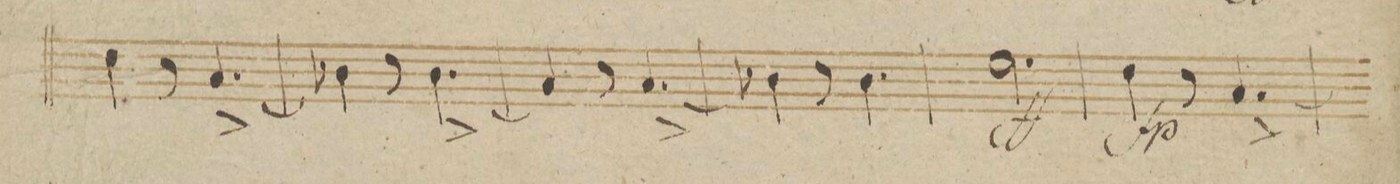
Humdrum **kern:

**kern	**dynam
*I"Clarinetto 2do in B.	*
*clefG2	*
*k[b-]	*
*M6/8	*
4cc\	.
8r	.
(<4.g^/	.
=42	=42
4a-X\)	.
8r	.
(<4.a-^<\	.
=43	=43
4g/)	.
8r	.
(<4.g^</	.
=44	=44
4a-X\)	.
8r	.
4.a-\	.
=45	=45
2.dd\	ff
=46	=46
4.cc\	fp
(<4.g^/	.
=47	=47
*-	*-
